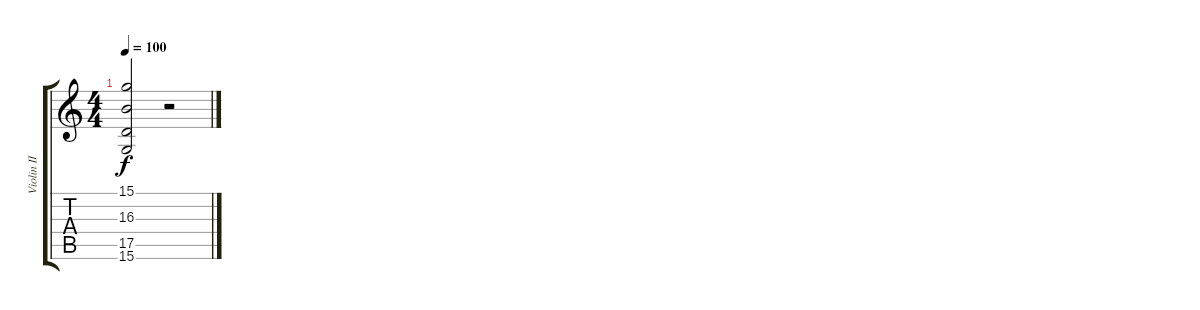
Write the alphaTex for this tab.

\track ("Violin II" "Violin II") {instrument violin}
\staff {score tabs}
\tuning (E4 B3 G3 D3 A2 E2) {hide}
\ts (4 4)
\tempo 100
\clef g2
\ks c
(15.1 16.3 17.5 15.6).2{dy f} r.2
